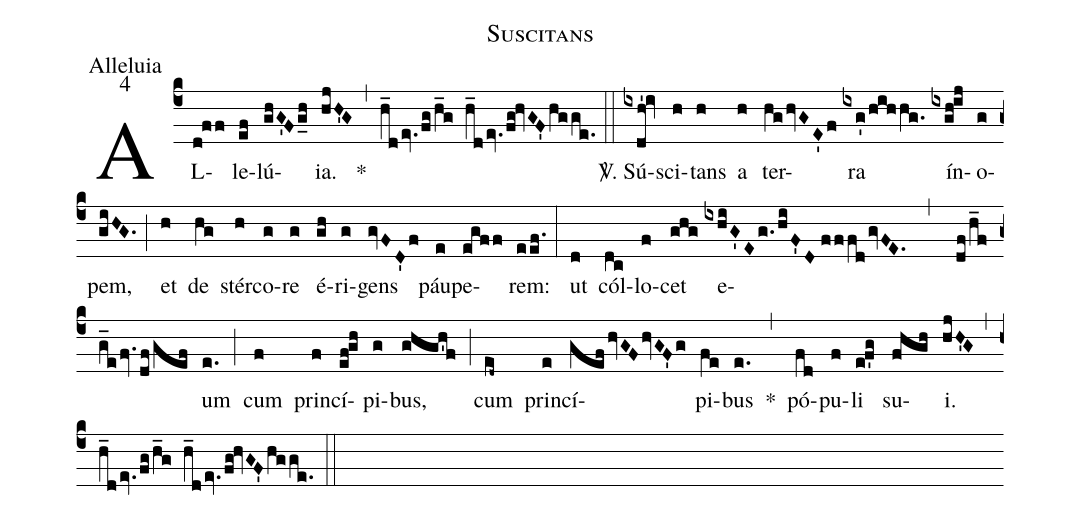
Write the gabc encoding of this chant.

name:Suscitans;
office-part:Alleluia;
mode:4;
%%
(c4) AL(d!ff)le(ef)lú(ghG'Fg_h)ia.(hjH'G) *(,) (h_d/ev.fg/h_g h_dev.fg!hvGF'hgge.) (::)
<sp>V/</sp>. Sú(ixdh'!iv)sci(h)tans(h) a(h) ter(hg/hvGE'f)ra(ixg'/hihhg.) ín(ixgh!ij)o(g)pem,(giHG.) (;) et(h) de(hg) stér(h)co(g)re(g) é(gh)ri(g)gens(gvFD'f) páu(e)pe(egff)rem:(eef.) (:)
ut(d) cól(dc)lo(f)cet(ghg) e(ixhiG'Eg./hiF'D//fffd/gvFE. , df/h_f/g_e/fv.df/gef)um(e.) (;) cum(f) prin(f)cí(ef!gh)pi(g)bus,(ghgh'f) (;) cum(ed~) prin(e)cí(gef/hvGFhvGF'g)pi(fe)bus(e.) *(,) pó(fd)pu(f)li(e!f'g) su(fhgh)i.(hjH'G) (,) (h_d/ev./fg/h_g h_dev./fg!hvGF'hgge.) (::)
